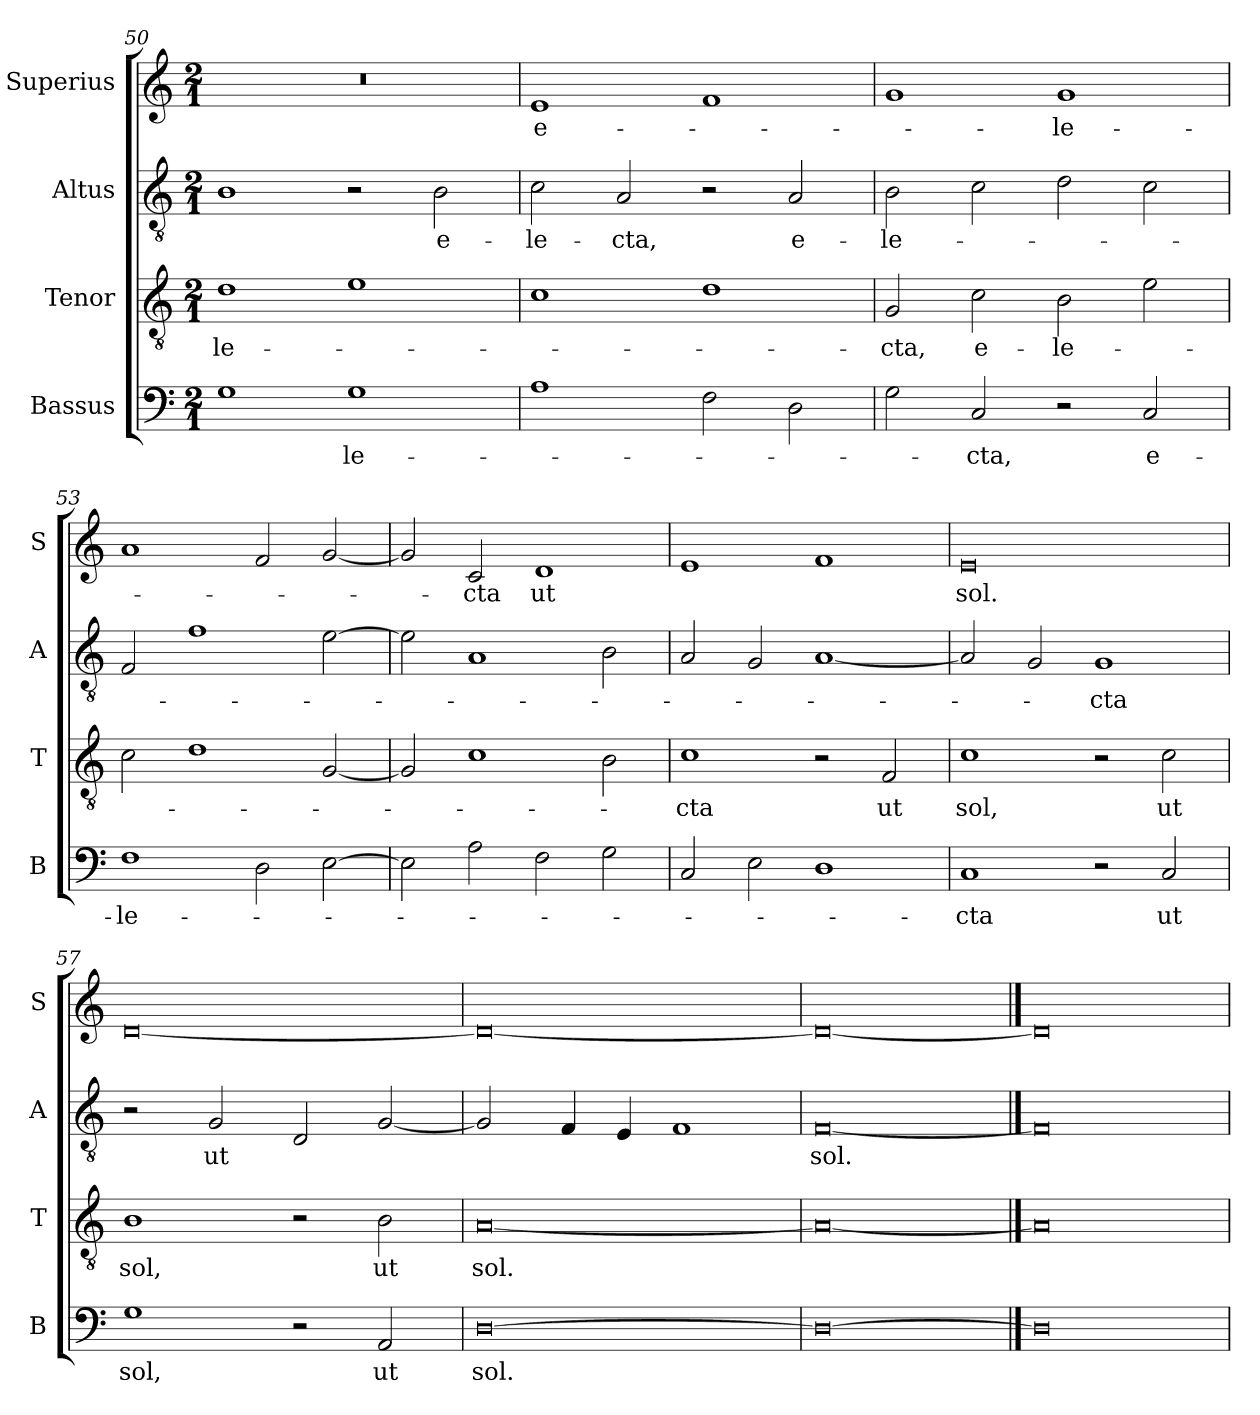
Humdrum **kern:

**kern	**text	**kern	**text	**kern	**text	**kern	**text
*part4	*part4	*part3	*part3	*part2	*part2	*part1	*part1
*staff4	*staff4	*staff3	*staff3	*staff2	*staff2	*staff1	*staff1
*I"Bassus	*	*I"Tenor	*	*I"Altus	*	*I"Superius	*
*I'B	*	*I'T	*	*I'A	*	*I'S	*
*clefF4	*	*clefGv2	*	*clefGv2	*	*clefG2	*
*k[]	*	*k[]	*	*k[]	*	*k[]	*
*M2/1	*	*M2/1	*	*M2/1	*	*M2/1	*
=50	=50	=50	=50	=50	=50	=50	=50
1G	.	1d	-le-	1B	.	0r	.
1G	-le-	1e	.	2r	.	.	.
.	.	.	.	2B	e-	.	.
=51	=51	=51	=51	=51	=51	=51	=51
1A	.	1c	.	2c	-le-	1e	e-
.	.	.	.	2A	-cta,	.	.
2F	.	1d	.	2r	.	1f	.
2D	.	.	.	2A	e-	.	.
=52	=52	=52	=52	=52	=52	=52	=52
2G	.	2G	-cta,	2B	-le-	1g	.
2C	-cta,	2c	e-	2c	.	.	.
2r	.	2B	-le-	2d	.	1g	-le-
2C	e-	2e	.	2c	.	.	.
=53	=53	=53	=53	=53	=53	=53	=53
1F	-le-	2c	.	2F	.	1a	.
.	.	1d	.	1f	.	.	.
2D	.	.	.	.	.	2f	.
[2E	.	[2G	.	[2e	.	[2g	.
=54	=54	=54	=54	=54	=54	=54	=54
2E]	.	2G]	.	2e]	.	2g]	.
2A	.	1c	.	1A	.	2c	-cta
2F	.	.	.	.	.	1d	ut
2G	.	2B	.	2B	.	.	.
=55	=55	=55	=55	=55	=55	=55	=55
2C	.	1c	-cta	2A	.	1e	.
2E	.	.	.	2G	.	.	.
1D	.	2r	.	[1A	.	1f	.
.	.	2F	ut	.	.	.	.
=56	=56	=56	=56	=56	=56	=56	=56
1C	-cta	1c	sol,	2A]	.	0e	sol.
.	.	.	.	2G	.	.	.
2r	.	2r	.	1G	-cta	.	.
2C	ut	2c	ut	.	.	.	.
=57	=57	=57	=57	=57	=57	=57	=57
1G	sol,	1B	sol,	2r	.	[0d	.
.	.	.	.	2G	ut	.	.
2r	.	2r	.	2D	.	.	.
2AA	ut	2B	ut	[2G	.	.	.
=58	=58	=58	=58	=58	=58	=58	=58
[0D	sol.	[0A	sol.	2G]	.	0d_	.
.	.	.	.	4F	.	.	.
.	.	.	.	4E	.	.	.
.	.	.	.	1F	.	.	.
=59	=59	=59	=59	=59	=59	=59	=59
0D_	.	0A_	.	[0F	sol.	0d_	.
==60	==60	==60	==60	==60	==60	==60	==60
0D]	.	0A]	.	0F]	.	0d]	.
=	=	=	=	=	=	=	=
*-	*-	*-	*-	*-	*-	*-	*-
